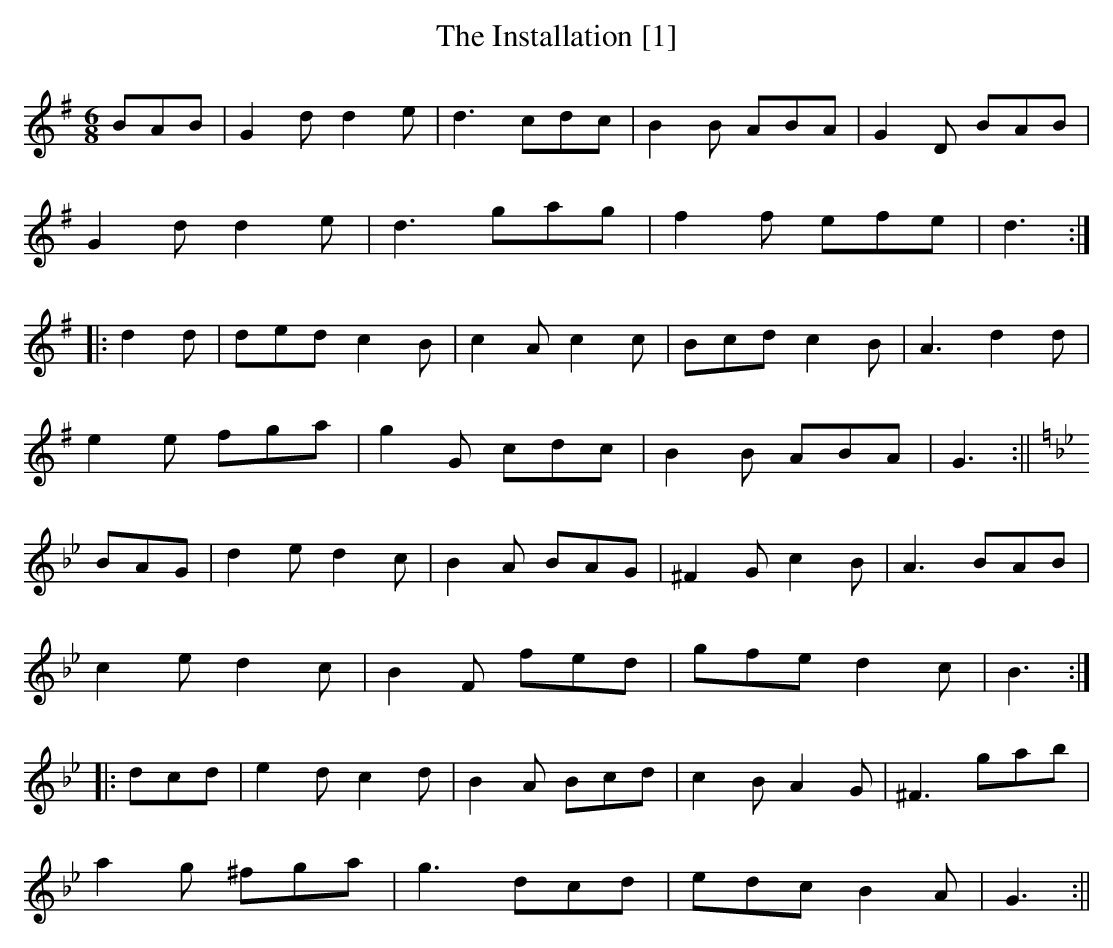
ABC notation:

X:1
T:Installation [1], The
M:6/8
L:1/8
K:G
BAB|G2d d2e|d3 cdc|B2B ABA|G2D BAB|
G2d d2e|d3 gag|f2f efe|d3:|
|:d2d|ded c2B|c2A c2c|Bcd c2B|A3 d2d|
e2e fga|g2G cdc|B2B ABA|G3:||
K:Gmin
BAG|d2e d2c|B2A BAG|^F2G c2B|A3 BAB|
c2e d2c|B2F fed|gfe d2c|B3:|
|:dcd|e2d c2d|B2A Bcd|c2B A2G|^F3 gab|
a2g ^fga|g3 dcd|edc B2A|G3:||
